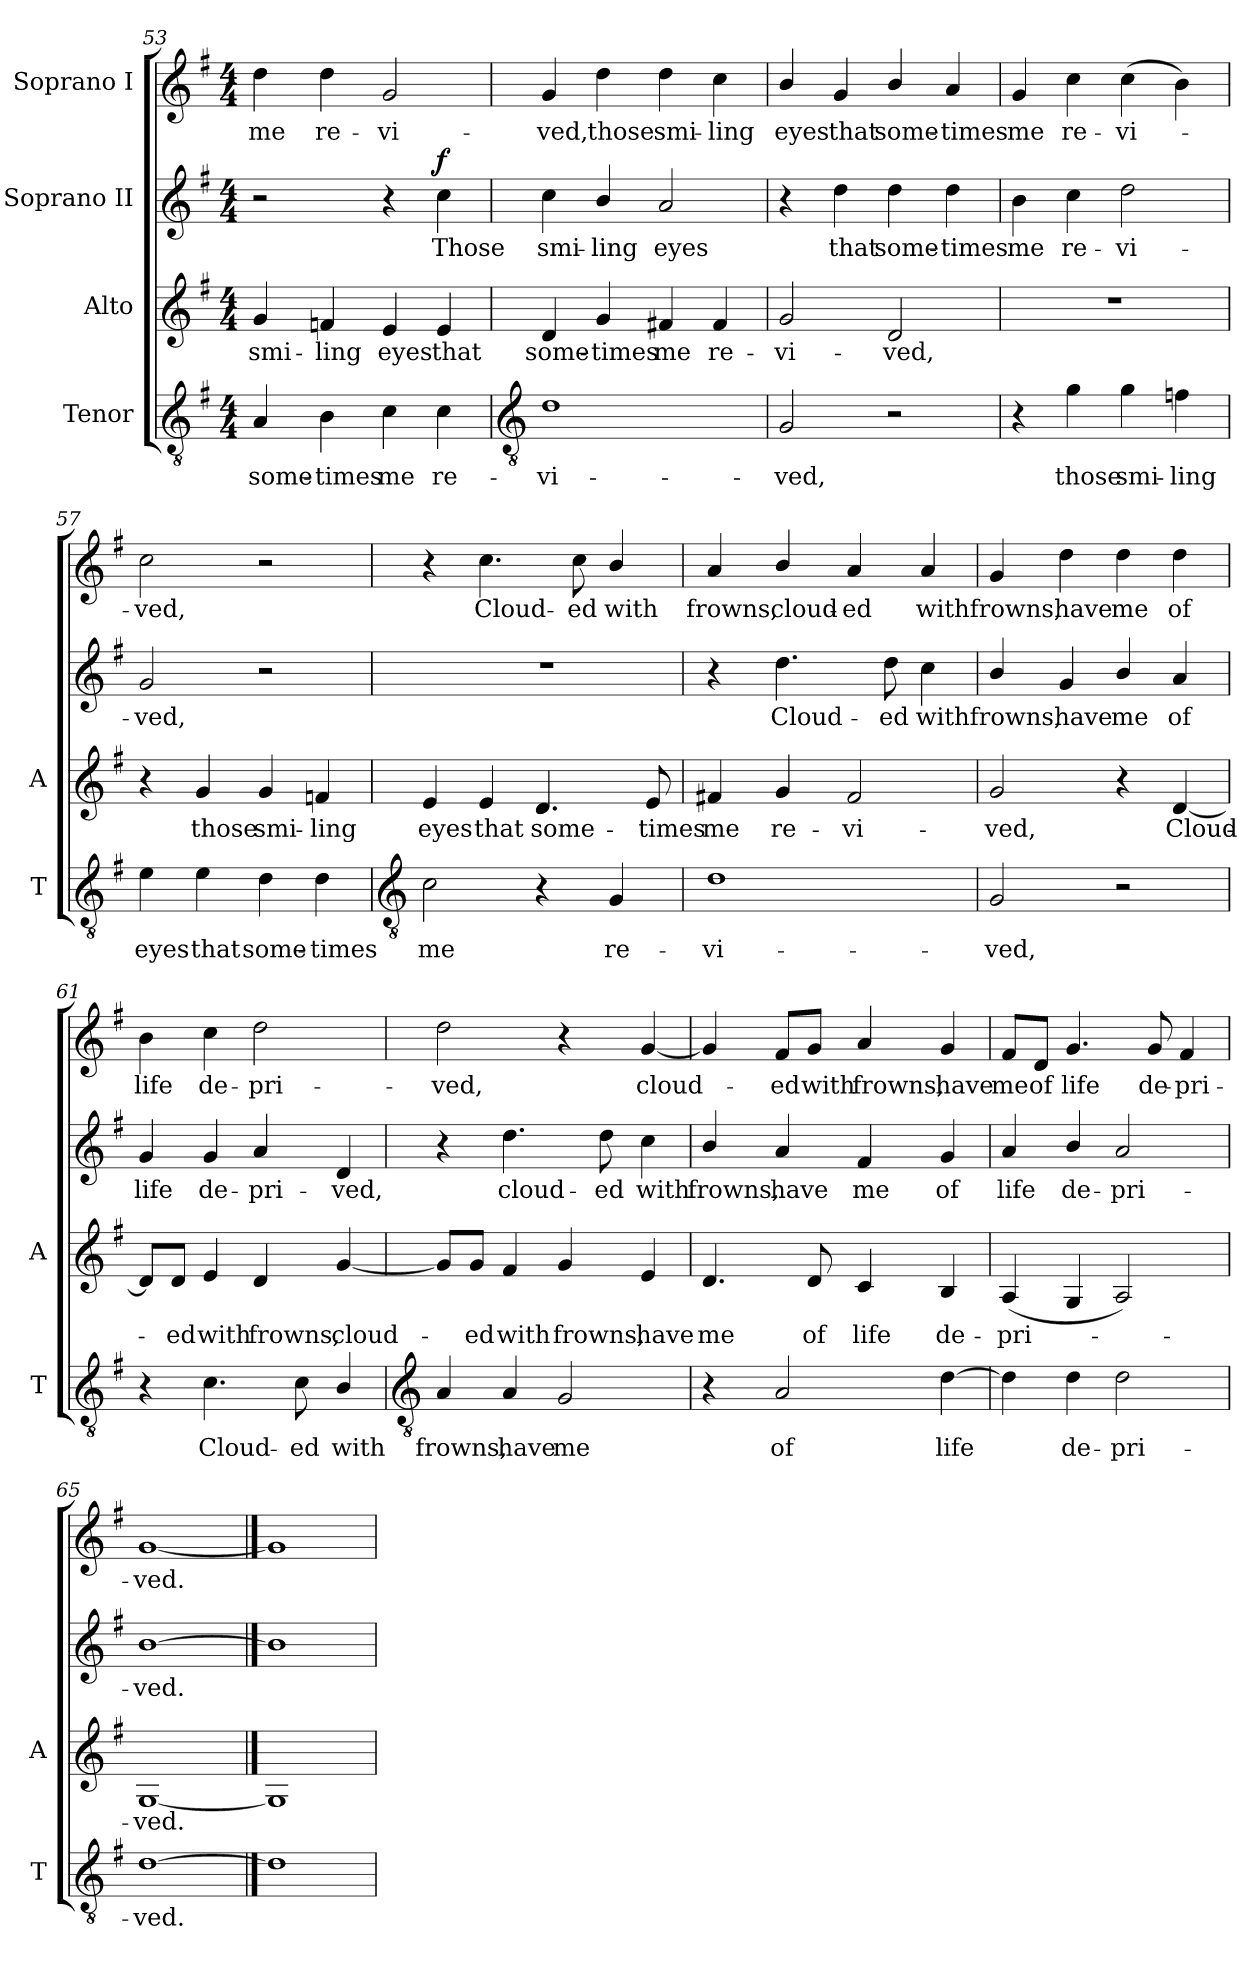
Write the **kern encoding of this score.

**kern	**text	**kern	**text	**kern	**text	**dynam	**kern	**text
*part4	*part4	*part3	*part3	*part2	*part2	*part2	*part1	*part1
*staff4	*staff4	*staff3	*staff3	*staff2	*staff2	*staff2	*staff1	*staff1
*I"Tenor	*	*I"Alto	*	*I"Soprano II	*	*	*I"Soprano I	*
*I'T	*	*I'A	*	*	*	*	*	*
*clefGv2	*	*clefG2	*	*clefG2	*	*	*clefG2	*
*k[f#]	*	*k[f#]	*	*k[f#]	*	*	*k[f#]	*
*G:	*	*G:	*	*G:	*	*	*G:	*
*M4/4	*	*M4/4	*	*M4/4	*	*	*M4/4	*
=53	=53	=53	=53	=53	=53	=53	=53	=53
!	!LO:LY:b	!	!LO:LY:b	!	!	!	!	!LO:LY:b
4A	some-	4g	smi-	2r	.	.	4dd	me
!	!LO:LY:b	!	!LO:LY:b	!	!	!	!	!LO:LY:b
4B	-times	4fn	-ling	.	.	.	4dd	re-
!	!LO:LY:b	!	!LO:LY:b	!	!	!	!	!LO:LY:b
4c	me	4e	eyes	4r	.	.	2g	-vi-
!	!LO:LY:b	!	!LO:LY:b	!	!LO:LY:b	!LO:DY:b	!	!
4c	re-	4e	that	4cc	Those	f	.	.
!!LO:LB:g=z
=54	=54	=54	=54	=54	=54	=54	=54	=54
*clefGv2	*	*	*	*	*	*	*	*
!	!LO:LY:b	!	!LO:LY:b	!	!LO:LY:b	!	!	!LO:LY:b
1d	-vi-	4d	some-	4cc	smi-	.	4g	-ved,
!	!	!	!LO:LY:b	!	!LO:LY:b	!	!	!LO:LY:b
.	.	4g	-times	4b/	-ling	.	4dd	those
!	!	!	!LO:LY:b	!	!LO:LY:b	!	!	!LO:LY:b
.	.	4f#X	me	2a	eyes	.	4dd	smi-
!	!	!	!LO:LY:b	!	!	!	!	!LO:LY:b
.	.	4f#	re-	.	.	.	4cc	-ling
=55	=55	=55	=55	=55	=55	=55	=55	=55
!	!LO:LY:b	!	!LO:LY:b	!	!	!	!	!LO:LY:b
2G	-ved,	2g	-vi-	4r	.	.	4b/	eyes
!	!	!	!	!	!LO:LY:b	!	!	!LO:LY:b
.	.	.	.	4dd	that	.	4g	that
!	!	!	!LO:LY:b	!	!LO:LY:b	!	!	!LO:LY:b
2r	.	2d	-ved,	4dd	some-	.	4b/	some-
!	!	!	!	!	!LO:LY:b	!	!	!LO:LY:b
.	.	.	.	4dd	-times	.	4a	-times
=56	=56	=56	=56	=56	=56	=56	=56	=56
!	!	!	!	!	!LO:LY:b	!	!	!LO:LY:b
4r	.	1r	.	4b	me	.	4g	me
!	!LO:LY:b	!	!	!	!LO:LY:b	!	!	!LO:LY:b
4g	those	.	.	4cc	re-	.	4cc	re-
!	!LO:LY:b	!	!	!	!LO:LY:b	!	!	!LO:LY:b
4g	smi-	.	.	2dd	-vi-	.	(>4cc	-vi-
!	!LO:LY:b	!	!	!	!	!	!	!
4fn	-ling	.	.	.	.	.	4b)	.
=57	=57	=57	=57	=57	=57	=57	=57	=57
!	!LO:LY:b	!	!	!	!LO:LY:b	!	!	!LO:LY:b
4e	eyes	4r	.	2g	-ved,	.	2cc	ved,
!	!LO:LY:b	!	!LO:LY:b	!	!	!	!	!
4e	that	4g	those	.	.	.	.	.
!	!LO:LY:b	!	!LO:LY:b	!	!	!	!	!
4d	some-	4g	smi-	2r	.	.	2r	.
!	!LO:LY:b	!	!LO:LY:b	!	!	!	!	!
4d	-times	4fn	-ling	.	.	.	.	.
!!LO:LB:g=z
=58	=58	=58	=58	=58	=58	=58	=58	=58
*clefGv2	*	*	*	*	*	*	*	*
!	!LO:LY:b	!	!LO:LY:b	!	!	!	!	!
2c	me	4e	eyes	1r	.	.	4r	.
!	!	!	!LO:LY:b	!	!	!	!	!LO:LY:b
.	.	4e	that	.	.	.	4.cc	Cloud-
!	!	!	!LO:LY:b	!	!	!	!	!
4r	.	4.d	some-	.	.	.	.	.
!	!	!	!	!	!	!	!	!LO:LY:b
.	.	.	.	.	.	.	8cc	-ed
!	!LO:LY:b	!	!	!	!	!	!	!LO:LY:b
4G	re-	.	.	.	.	.	4b/	with
!	!	!	!LO:LY:b	!	!	!	!	!
.	.	8e	-times	.	.	.	.	.
=59	=59	=59	=59	=59	=59	=59	=59	=59
!	!LO:LY:b	!	!LO:LY:b	!	!	!	!	!LO:LY:b
1d	-vi-	4f#X	me	4r	.	.	4a	frowns,
!	!	!	!LO:LY:b	!	!LO:LY:b	!	!	!LO:LY:b
.	.	4g	re-	4.dd	Cloud-	.	4b/	cloud-
!	!	!	!LO:LY:b	!	!	!	!	!LO:LY:b
.	.	2f#	-vi-	.	.	.	4a	-ed
!	!	!	!	!	!LO:LY:b	!	!	!
.	.	.	.	8dd	-ed	.	.	.
!	!	!	!	!	!LO:LY:b	!	!	!LO:LY:b
.	.	.	.	4cc	with	.	4a	with
=60	=60	=60	=60	=60	=60	=60	=60	=60
!	!LO:LY:b	!	!LO:LY:b	!	!LO:LY:b	!	!	!LO:LY:b
2G	-ved,	2g	-ved,	4b/	frowns,	.	4g	frowns,
!	!	!	!	!	!LO:LY:b	!	!	!LO:LY:b
.	.	.	.	4g	have	.	4dd	have
!	!	!	!	!	!LO:LY:b	!	!	!LO:LY:b
2r	.	4r	.	4b/	me	.	4dd	me
!	!	!	!LO:LY:b	!	!LO:LY:b	!	!	!LO:LY:b
.	.	[4d	Cloud-	4a	of	.	4dd	of
=61	=61	=61	=61	=61	=61	=61	=61	=61
!	!	!	!	!	!LO:LY:b	!	!	!LO:LY:b
4r	.	8d/L]	.	4g	life	.	4b	life
!	!	!	!LO:LY:b	!	!	!	!	!
.	.	8d/J	ed	.	.	.	.	.
!	!LO:LY:b	!	!LO:LY:b	!	!LO:LY:b	!	!	!LO:LY:b
4.c	Cloud-	4e	with	4g	de-	.	4cc	de-
!	!	!	!LO:LY:b	!	!LO:LY:b	!	!	!LO:LY:b
.	.	4d	frowns,	4a	-pri-	.	2dd	-pri-
!	!LO:LY:b	!	!	!	!	!	!	!
8c	-ed	.	.	.	.	.	.	.
!	!LO:LY:b	!	!LO:LY:b	!	!LO:LY:b	!	!	!
4B/	with	[4g	cloud-	4d	-ved,	.	.	.
!!LO:LB:g=z
=62	=62	=62	=62	=62	=62	=62	=62	=62
*clefGv2	*	*	*	*	*	*	*	*
!	!LO:LY:b	!	!	!	!	!	!	!LO:LY:b
4A/	frowns,	8g/L]	.	4r	.	.	2dd	-ved,
!	!	!	!LO:LY:b	!	!	!	!	!
.	.	8g/J	ed	.	.	.	.	.
!	!LO:LY:b	!	!LO:LY:b	!	!LO:LY:b	!	!	!
4A/	have	4f#	with	4.dd	cloud-	.	.	.
!	!LO:LY:b	!	!LO:LY:b	!	!	!	!	!
2G	me	4g	frowns,	.	.	.	4r	.
!	!	!	!	!	!LO:LY:b	!	!	!
.	.	.	.	8dd	-ed	.	.	.
!	!	!	!LO:LY:b	!	!LO:LY:b	!	!	!LO:LY:b
.	.	4e	have	4cc	with	.	[4g	cloud-
=63	=63	=63	=63	=63	=63	=63	=63	=63
!	!	!	!LO:LY:b	!	!LO:LY:b	!	!	!
4r	.	4.d	me	4b/	frowns,	.	4g]	.
!	!LO:LY:b	!	!	!	!LO:LY:b	!	!	!LO:LY:b
2A	of	.	.	4a	have	.	8f#/L	ed
!	!	!	!LO:LY:b	!	!	!	!	!LO:LY:b
.	.	8d	of	.	.	.	8g/J	with
!	!	!	!LO:LY:b	!	!LO:LY:b	!	!	!LO:LY:b
.	.	4c/	life	4f#	me	.	4a	frowns,
!	!LO:LY:b	!	!LO:LY:b	!	!LO:LY:b	!	!	!LO:LY:b
[4d	life	4B	de-	4g	of	.	4g	have
=64	=64	=64	=64	=64	=64	=64	=64	=64
!	!	!	!LO:LY:b	!	!LO:LY:b	!	!	!LO:LY:b
4d]	.	(<4A	-pri-	4a	life	.	8f#/L	me
!	!	!	!	!	!	!	!	!LO:LY:b
.	.	.	.	.	.	.	8d/J	of
!	!LO:LY:b	!	!	!	!LO:LY:b	!	!	!LO:LY:b
4d	de-	4G	.	4b/	de-	.	4.g	life
!	!LO:LY:b	!	!	!	!LO:LY:b	!	!	!
2d	-pri-	2A)	.	2a	-pri-	.	.	.
!	!	!	!	!	!	!	!	!LO:LY:b
.	.	.	.	.	.	.	8g	de-
!	!	!	!	!	!	!	!	!LO:LY:b
.	.	.	.	.	.	.	4f#	-pri-
=65	=65	=65	=65	=65	=65	=65	=65	=65
!	!LO:LY:b	!	!LO:LY:b	!	!LO:LY:b	!	!	!LO:LY:b
[1d	-ved.	[1G	ved.	[1b	-ved.	.	[1g	-ved.
==66	==66	==66	==66	==66	==66	==66	==66	==66
1d]	.	1G]	.	1b]	.	.	1g]	.
=	=	=	=	=	=	=	=	=
*-	*-	*-	*-	*-	*-	*-	*-	*-
